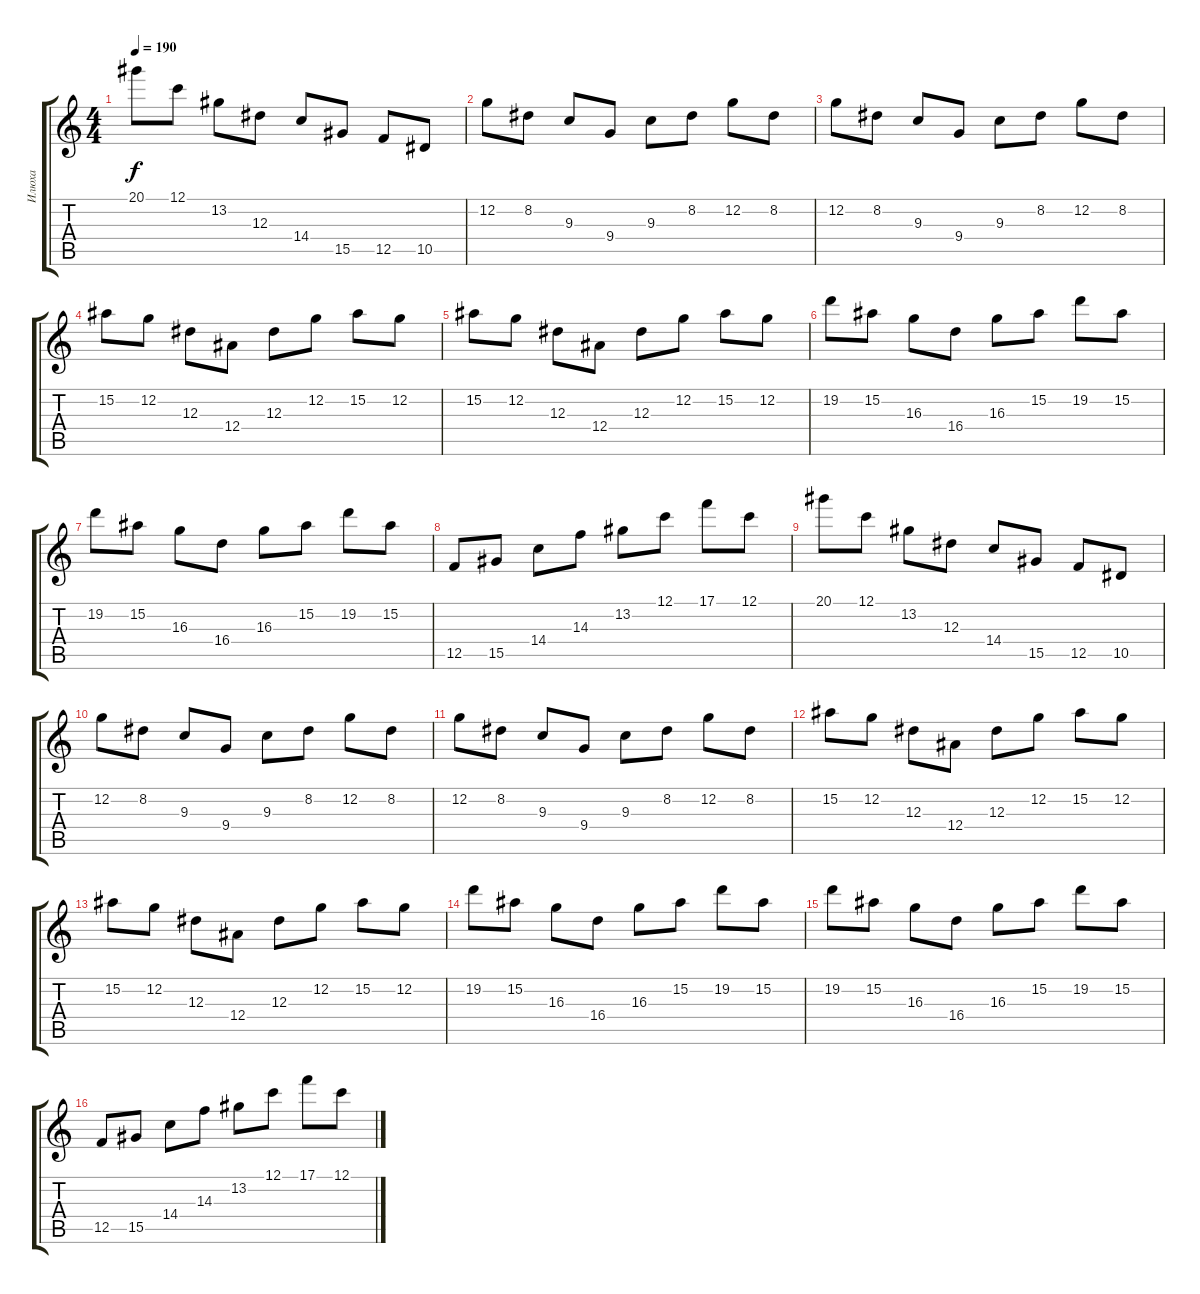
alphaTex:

\track ("Илюха" "Илюха") {instrument distortionguitar}
\staff {score tabs}
\tuning (C4 G3 Eb3 Bb2 F2 C2) {hide}
\ts (4 4)
\tempo 190
\clef g2
\ks c
20.1.8{dy f} 12.1.8 13.2.8 12.3.8 14.4.8 15.5.8 12.5.8 10.5.8 |
12.2.8 8.2.8 9.3.8 9.4.8 9.3.8 8.2.8 12.2.8 8.2.8 |
12.2.8 8.2.8 9.3.8 9.4.8 9.3.8 8.2.8 12.2.8 8.2.8 |
15.2.8 12.2.8 12.3.8 12.4.8 12.3.8 12.2.8 15.2.8 12.2.8 |
15.2.8 12.2.8 12.3.8 12.4.8 12.3.8 12.2.8 15.2.8 12.2.8 |
19.2.8 15.2.8 16.3.8 16.4.8 16.3.8 15.2.8 19.2.8 15.2.8 |
19.2.8 15.2.8 16.3.8 16.4.8 16.3.8 15.2.8 19.2.8 15.2.8 |
12.5.8 15.5.8 14.4.8 14.3.8 13.2.8 12.1.8 17.1.8 12.1.8 |
20.1.8 12.1.8 13.2.8 12.3.8 14.4.8 15.5.8 12.5.8 10.5.8 |
12.2.8 8.2.8 9.3.8 9.4.8 9.3.8 8.2.8 12.2.8 8.2.8 |
12.2.8 8.2.8 9.3.8 9.4.8 9.3.8 8.2.8 12.2.8 8.2.8 |
15.2.8 12.2.8 12.3.8 12.4.8 12.3.8 12.2.8 15.2.8 12.2.8 |
15.2.8 12.2.8 12.3.8 12.4.8 12.3.8 12.2.8 15.2.8 12.2.8 |
19.2.8 15.2.8 16.3.8 16.4.8 16.3.8 15.2.8 19.2.8 15.2.8 |
19.2.8 15.2.8 16.3.8 16.4.8 16.3.8 15.2.8 19.2.8 15.2.8 |
12.5.8 15.5.8 14.4.8 14.3.8 13.2.8 12.1.8 17.1.8 12.1.8
